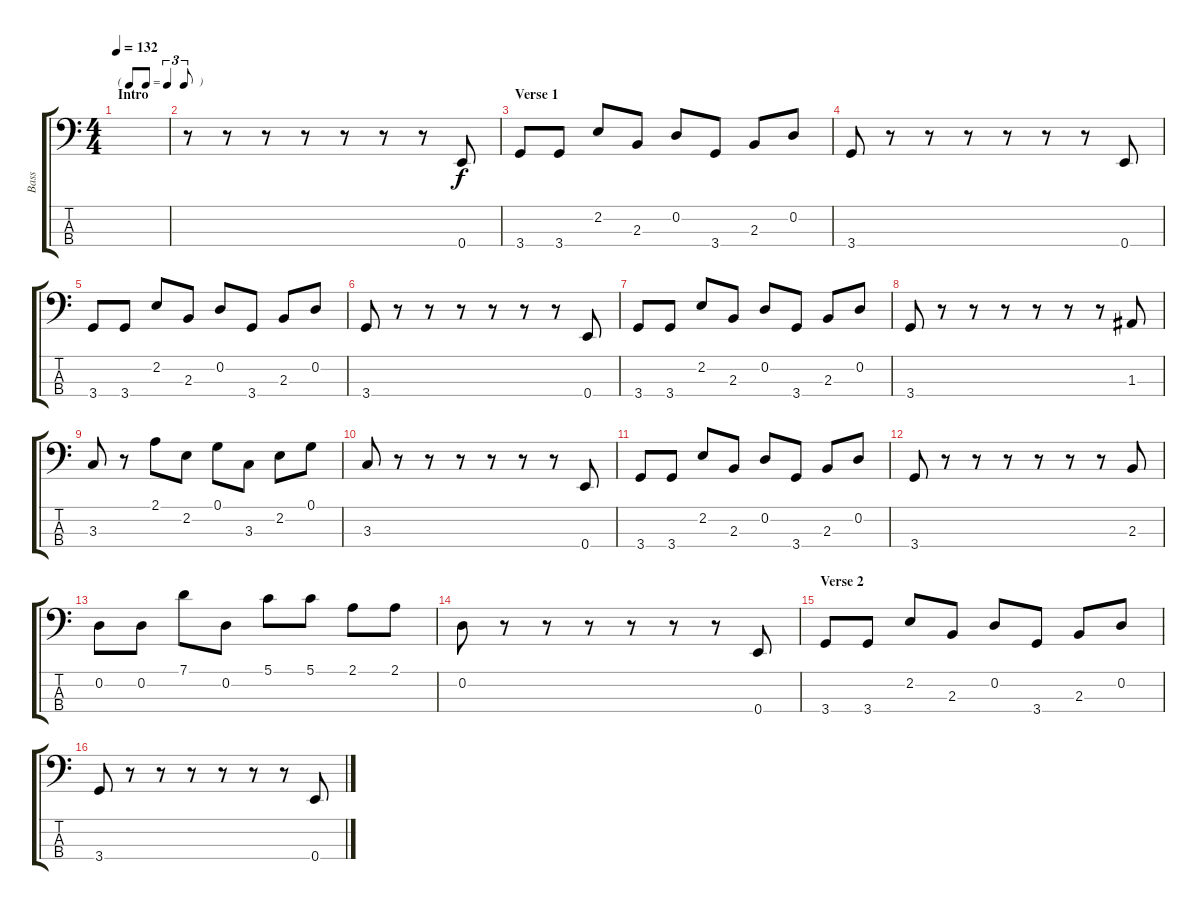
\track ("Bass" "Bass") {instrument electricbassfinger}
\staff {score tabs}
\tuning (G2 D2 A1 E1) {hide}
\ts (4 4)
\tf triplet8th
\section ("" "Intro")
\tempo 132
\clef f4
\ks c
|
r.8 r.8 r.8 r.8 r.8 r.8 r.8 0.4.8 |
\section ("" "Verse 1")
3.4.8 3.4.8 2.2.8 2.3.8 0.2.8 3.4.8 2.3.8 0.2.8 |
3.4.8 r.8 r.8 r.8 r.8 r.8 r.8 0.4.8 |
3.4.8 3.4.8 2.2.8 2.3.8 0.2.8 3.4.8 2.3.8 0.2.8 |
3.4.8 r.8 r.8 r.8 r.8 r.8 r.8 0.4.8 |
3.4.8 3.4.8 2.2.8 2.3.8 0.2.8 3.4.8 2.3.8 0.2.8 |
3.4.8 r.8 r.8 r.8 r.8 r.8 r.8 1.3.8 |
3.3.8 r.8 2.1.8 2.2.8 0.1.8 3.3.8 2.2.8 0.1.8 |
3.3.8 r.8 r.8 r.8 r.8 r.8 r.8 0.4.8 |
3.4.8 3.4.8 2.2.8 2.3.8 0.2.8 3.4.8 2.3.8 0.2.8 |
3.4.8 r.8 r.8 r.8 r.8 r.8 r.8 2.3.8 |
0.2.8 0.2.8 7.1.8 0.2.8 5.1.8 5.1.8 2.1.8 2.1.8 |
0.2.8 r.8 r.8 r.8 r.8 r.8 r.8 0.4.8 |
\section ("" "Verse 2")
3.4.8 3.4.8 2.2.8 2.3.8 0.2.8 3.4.8 2.3.8 0.2.8 |
3.4.8 r.8 r.8 r.8 r.8 r.8 r.8 0.4.8
